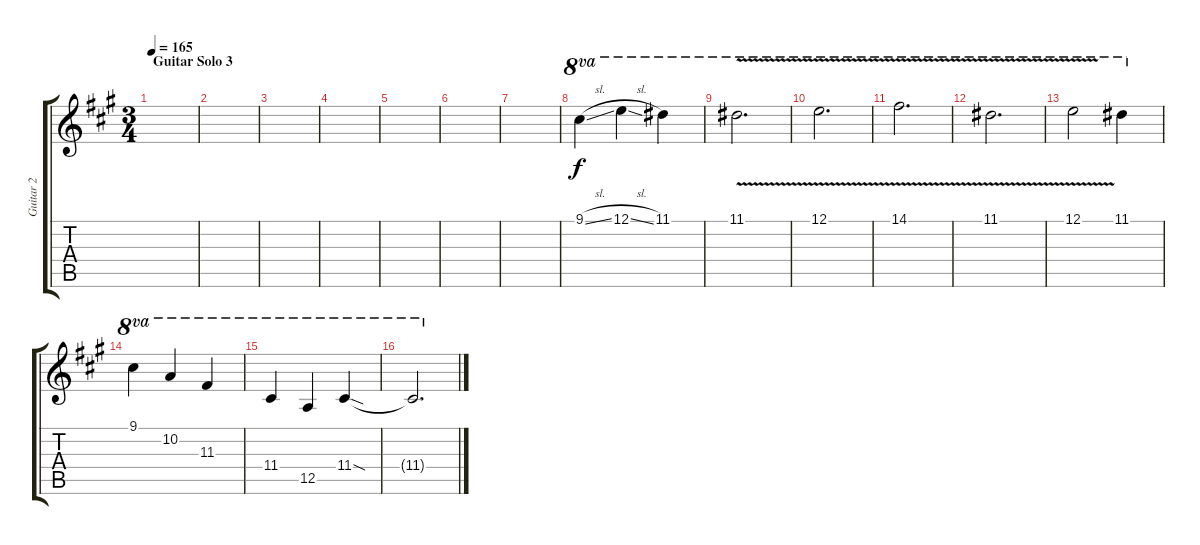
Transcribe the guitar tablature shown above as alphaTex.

\track ("Guitar 2" "Guitar 2") {instrument overdrivenguitar}
\staff {score tabs}
\tuning (E4 B3 G3 D3 A2 E2) {hide}
\ts (3 4)
\section ("" "Guitar Solo 3")
\tempo 165
\clef g2
\ks a
|
|
|
|
|
|
|
9.1{sl}.4{ot 8va} 12.1{sl}.4{ot 8va} 11.1.4{ot 8va} |
11.1{v}.2{d ot 8va} |
12.1{v}.2{d ot 8va} |
14.1{v}.2{d ot 8va} |
11.1{v}.2{d ot 8va} |
12.1{v}.2{ot 8va} 11.1.4{ot 8va} |
9.1.4{ot 8va} 10.2.4{ot 8va} 11.3.4{ot 8va} |
11.4.4{ot 8va} 12.5.4{ot 8va} 11.4{sod}.4{ot 8va} |
11.4{t}.2{d ot 8va}
